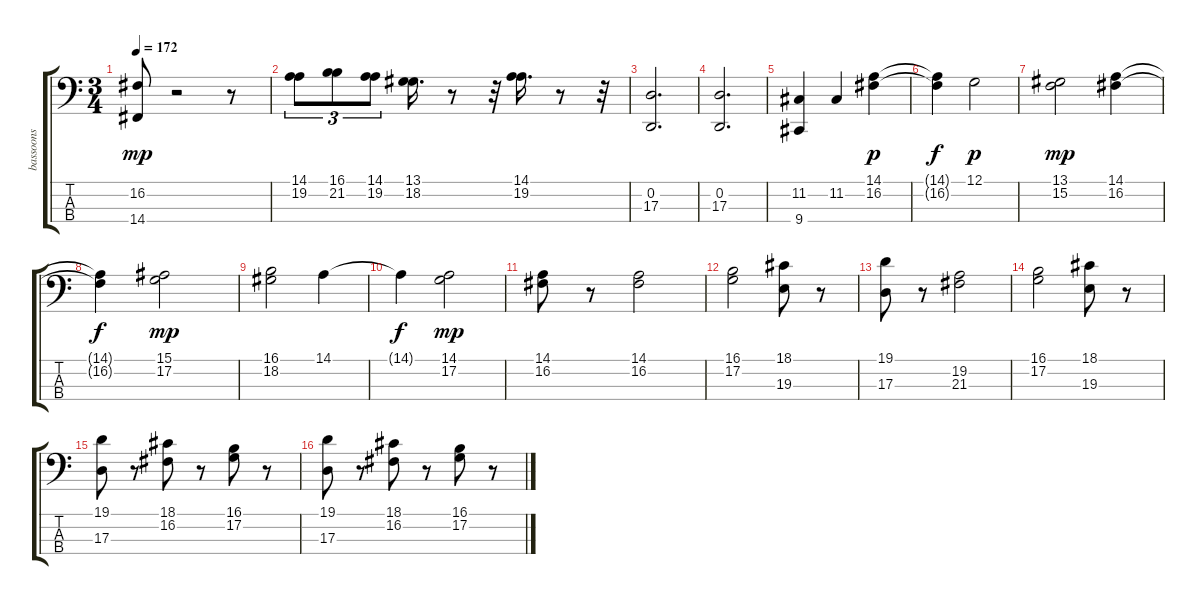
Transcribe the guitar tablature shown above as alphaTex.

\track ("bassoons" "bassoons") {instrument bassoon}
\staff {score tabs}
\tuning (G2 D2 A1 E1) {hide}
\ts (3 4)
\tempo 172
\clef f4
\ks c
(16.2 14.4).8{dy mp} r.2 r.8 |
(14.1 19.2).8{tu (3 2)} (16.1 21.2).8{tu (3 2)} (14.1 19.2).8{tu (3 2)} (13.1 18.2).16{d} r.8 r.32 (14.1 19.2).16{d} r.8 r.32 |
(0.2 17.3).2{d} |
(0.2 17.3).2{d} |
(11.2 9.4).4 11.2.4 (14.1 16.2).4{dy p} |
(14.1{t} 16.2{t}).4{dy f} 12.1.2{dy p} |
(13.1 15.2).2{dy mp} (14.1 16.2).4 |
(14.1{t} 16.2{t}).4{dy f} (15.1 17.2).2{dy mp} |
(16.1 18.2).2 14.1.4 |
14.1{t}.4{dy f} (14.1 17.2).2{dy mp} |
(14.1 16.2).8 r.8 (14.1 16.2).2 |
(16.1 17.2).2 (18.1 19.3).8 r.8 |
(19.1 17.3).8 r.8 (19.2 21.3).2 |
(16.1 17.2).2 (18.1 19.3).8 r.8 |
(19.1 17.3).8 r.8 (18.1 16.2).8 r.8 (16.1 17.2).8 r.8 |
(19.1 17.3).8 r.8 (18.1 16.2).8 r.8 (16.1 17.2).8 r.8
